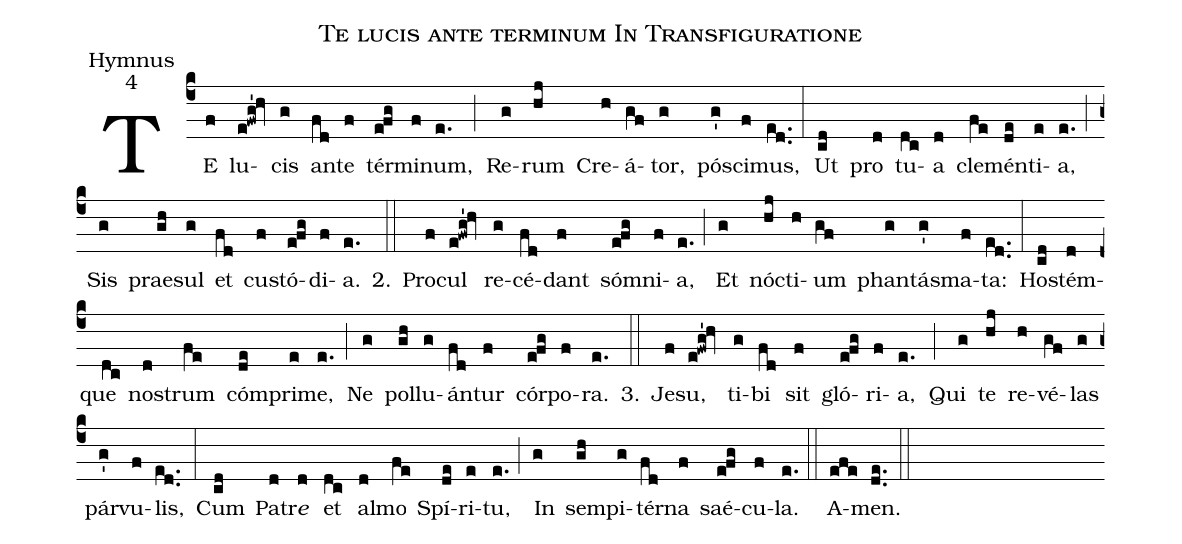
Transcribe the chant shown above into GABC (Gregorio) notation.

name:Te lucis ante terminum In Transfiguratione;
office-part:Hymnus;
mode:4;
%%
(c4) TE(f) lu(e!fwg'!hv)cis(g) an(fd)te(f) tér(e!fg)mi(f)num,(e.) (;) Re(g)rum(hj) Cre(h)á(gf)tor,(g) pó(g')sci(f)mus,(ed..) (:) Ut(cd) pro(d) tu(dc)a(d) cle(fe)mén(de)ti(e)a,(e.) (;) Sis(g) prae(gh)sul(g) et(fd) cu(f)stó(e!fg)di(f)a.(e.) 2.(::) Pro(f)cul(e!fwg'!hv) re(g)cé(fd)dant(f) só(e!fg)mni(f)a,(e.) (;) Et(g) nó(hj)cti(h)um(gf) phan(g)tá(g')sma(f)ta:(ed..) (:) Ho(cd)stém(d)que(dc) no(d)strum(fe) cóm(de)pri(e)me,(e.) (;) Ne(g) pol(gh)lu(g)án(fd)tur(f) cór(e!fg)po(f)ra.(e.) 3.(::) Je(f)su,(e!fwg'!hv) ti(g)bi(fd) sit(f) gló(e!fg)ri(f)a,(e.) (;) Qui(g) te(hj) re(h)vé(gf)las(g) pár(g')vu(f)lis,(ed..) (:) Cum(cd) Pa(d)tr<i>e</i>(d) et(dc) al(d)mo(fe) Spí(de)ri(e)tu,(e.) (;) In(g) sem(gh)pi(g)tér(fd)na(f) saé(e!fg)cu(f)la.(e.) (::) A(efe)men.(de..) (::)
